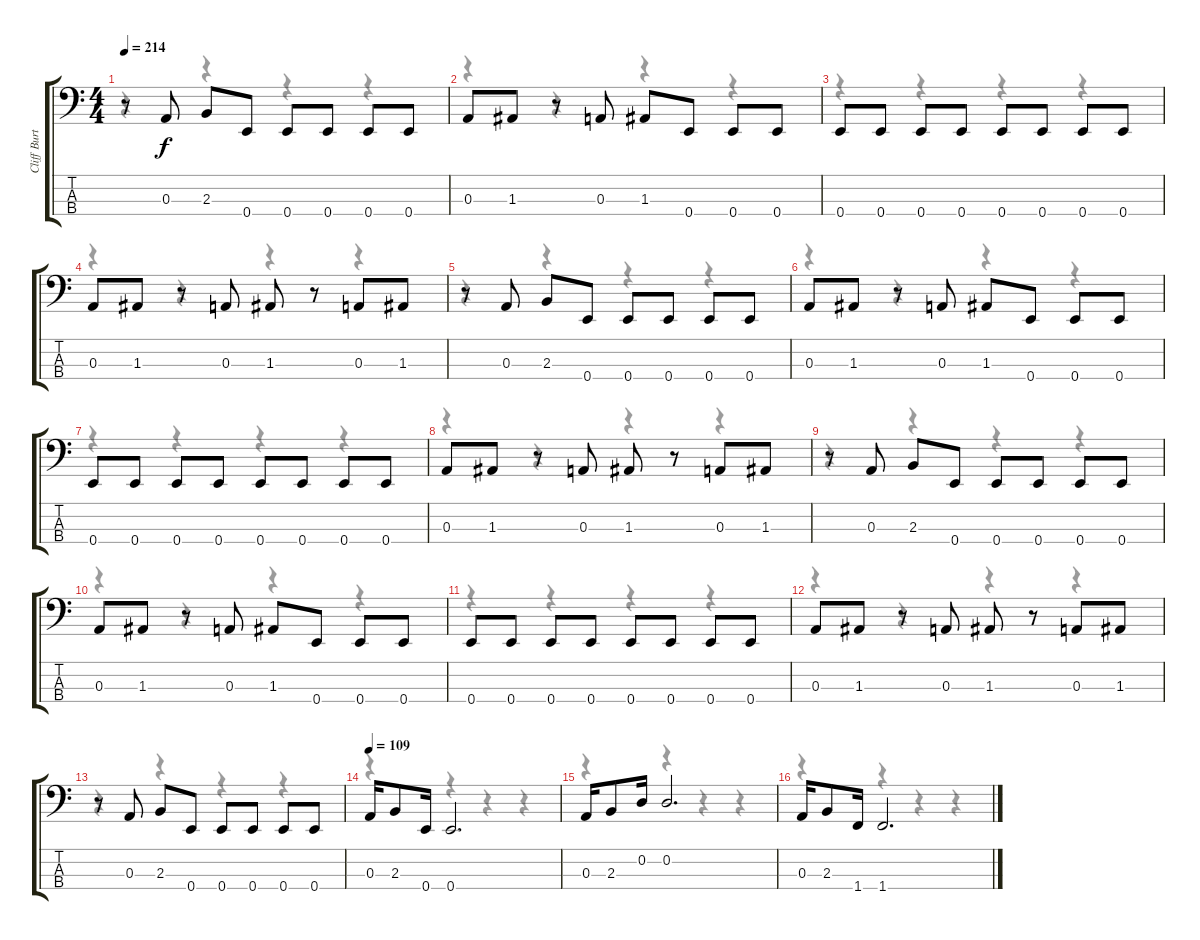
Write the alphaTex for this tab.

\track ("Cliff Burton" "Cliff Burt") {instrument electricbassfinger}
\staff {score tabs}
\tuning (G2 D2 A1 E1) {hide}
\voice
\ts (4 4)
\tempo 214
\clef f4
\ks c
r.8{dy f} 0.3.8 2.3.8 0.4.8 0.4.8 0.4.8 0.4.8 0.4.8 |
0.3.8 1.3.8 r.8 0.3.8 1.3.8 0.4.8 0.4.8 0.4.8 |
0.4.8 0.4.8 0.4.8 0.4.8 0.4.8 0.4.8 0.4.8 0.4.8 |
0.3.8 1.3.8 r.8 0.3.8 1.3.8 r.8 0.3.8 1.3.8 |
r.8 0.3.8 2.3.8 0.4.8 0.4.8 0.4.8 0.4.8 0.4.8 |
0.3.8 1.3.8 r.8 0.3.8 1.3.8 0.4.8 0.4.8 0.4.8 |
0.4.8 0.4.8 0.4.8 0.4.8 0.4.8 0.4.8 0.4.8 0.4.8 |
0.3.8 1.3.8 r.8 0.3.8 1.3.8 r.8 0.3.8 1.3.8 |
r.8 0.3.8 2.3.8 0.4.8 0.4.8 0.4.8 0.4.8 0.4.8 |
0.3.8 1.3.8 r.8 0.3.8 1.3.8 0.4.8 0.4.8 0.4.8 |
0.4.8 0.4.8 0.4.8 0.4.8 0.4.8 0.4.8 0.4.8 0.4.8 |
0.3.8 1.3.8 r.8 0.3.8 1.3.8 r.8 0.3.8 1.3.8 |
r.8 0.3.8 2.3.8 0.4.8 0.4.8 0.4.8 0.4.8 0.4.8 |
\tempo 109
0.3.16 2.3.8 0.4.16 0.4.2{d} |
0.3.16 2.3.8 0.2.16 0.2.2{d} |
0.3.16 2.3.8 1.4.16 1.4.2{d}
\voice
\clef f4
\ottava regular
\simile none
\ks c
r.4{dy f} r.4 r.4 r.4 |
r.4 r.4 r.4 r.4 |
r.4 r.4 r.4 r.4 |
r.4 r.4 r.4 r.4 |
r.4 r.4 r.4 r.4 |
r.4 r.4 r.4 r.4 |
r.4 r.4 r.4 r.4 |
r.4 r.4 r.4 r.4 |
r.4 r.4 r.4 r.4 |
r.4 r.4 r.4 r.4 |
r.4 r.4 r.4 r.4 |
r.4 r.4 r.4 r.4 |
r.4 r.4 r.4 r.4 |
r.4 r.4 r.4 r.4 |
r.4 r.4 r.4 r.4 |
r.4 r.4 r.4 r.4
